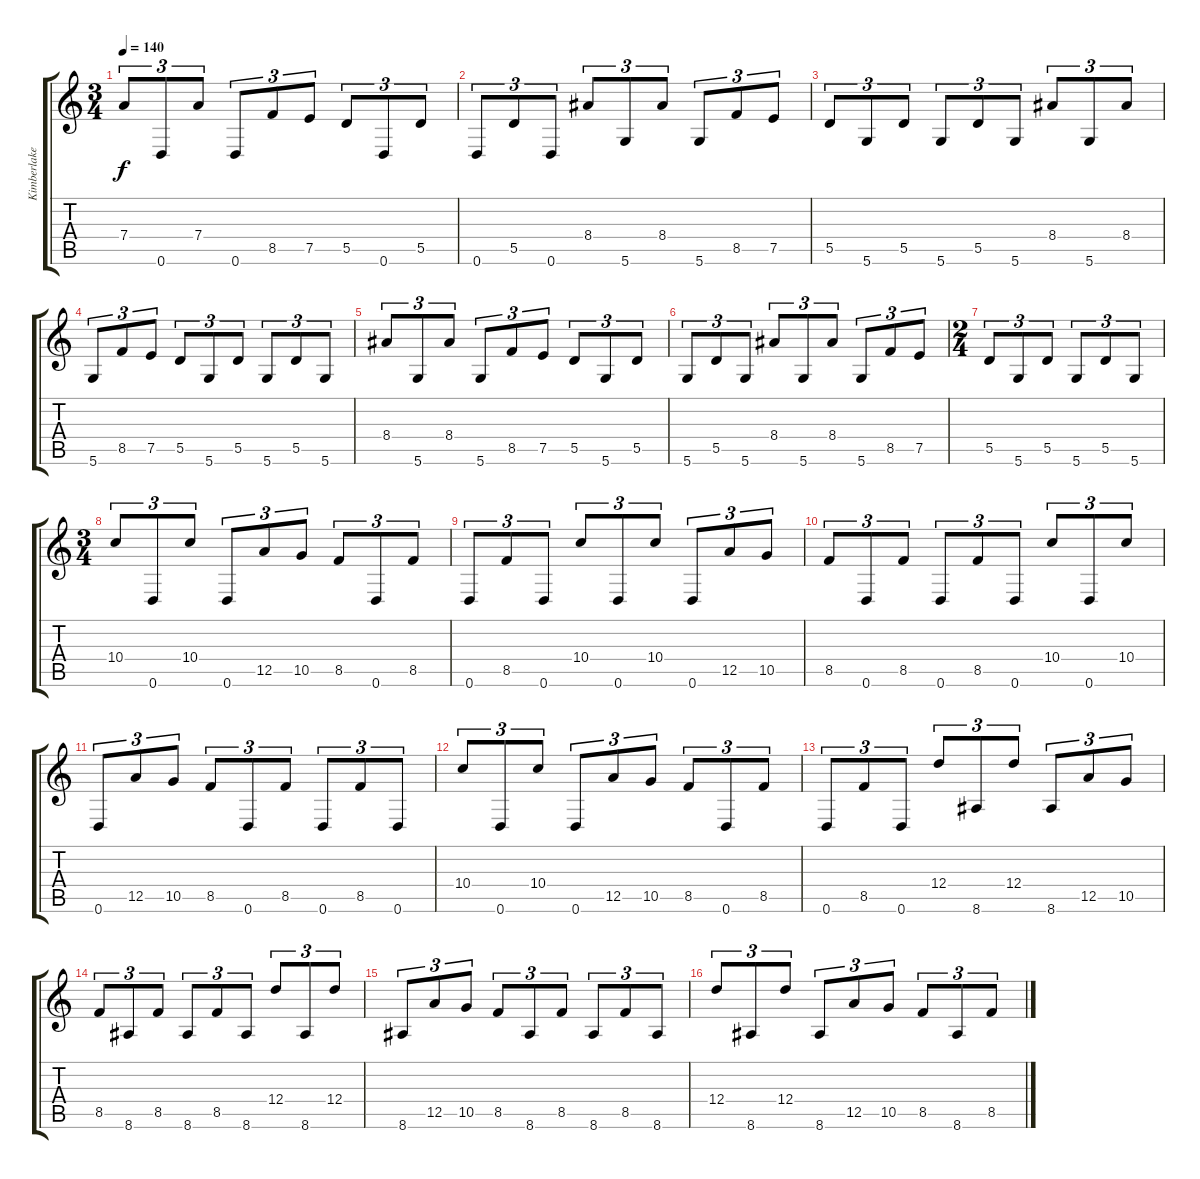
\track ("Kimberlake" "Kimberlake") {instrument distortionguitar}
\staff {score tabs}
\tuning (E4 B3 G3 D3 A2 D2) {hide}
\ts (3 4)
\tempo 140
\clef g2
\ks c
7.4.8{tu (3 2) dy f} 0.6.8{tu (3 2)} 7.4.8{tu (3 2)} 0.6.8{tu (3 2)} 8.5.8{tu (3 2)} 7.5.8{tu (3 2)} 5.5.8{tu (3 2)} 0.6.8{tu (3 2)} 5.5.8{tu (3 2)} |
0.6.8{tu (3 2)} 5.5.8{tu (3 2)} 0.6.8{tu (3 2)} 8.4.8{tu (3 2)} 5.6.8{tu (3 2)} 8.4.8{tu (3 2)} 5.6.8{tu (3 2)} 8.5.8{tu (3 2)} 7.5.8{tu (3 2)} |
5.5.8{tu (3 2)} 5.6.8{tu (3 2)} 5.5.8{tu (3 2)} 5.6.8{tu (3 2)} 5.5.8{tu (3 2)} 5.6.8{tu (3 2)} 8.4.8{tu (3 2)} 5.6.8{tu (3 2)} 8.4.8{tu (3 2)} |
5.6.8{tu (3 2)} 8.5.8{tu (3 2)} 7.5.8{tu (3 2)} 5.5.8{tu (3 2)} 5.6.8{tu (3 2)} 5.5.8{tu (3 2)} 5.6.8{tu (3 2)} 5.5.8{tu (3 2)} 5.6.8{tu (3 2)} |
8.4.8{tu (3 2)} 5.6.8{tu (3 2)} 8.4.8{tu (3 2)} 5.6.8{tu (3 2)} 8.5.8{tu (3 2)} 7.5.8{tu (3 2)} 5.5.8{tu (3 2)} 5.6.8{tu (3 2)} 5.5.8{tu (3 2)} |
5.6.8{tu (3 2)} 5.5.8{tu (3 2)} 5.6.8{tu (3 2)} 8.4.8{tu (3 2)} 5.6.8{tu (3 2)} 8.4.8{tu (3 2)} 5.6.8{tu (3 2)} 8.5.8{tu (3 2)} 7.5.8{tu (3 2)} |
\ts (2 4)
5.5.8{tu (3 2)} 5.6.8{tu (3 2)} 5.5.8{tu (3 2)} 5.6.8{tu (3 2)} 5.5.8{tu (3 2)} 5.6.8{tu (3 2)} |
\ts (3 4)
10.4.8{tu (3 2)} 0.6.8{tu (3 2)} 10.4.8{tu (3 2)} 0.6.8{tu (3 2)} 12.5.8{tu (3 2)} 10.5.8{tu (3 2)} 8.5.8{tu (3 2)} 0.6.8{tu (3 2)} 8.5.8{tu (3 2)} |
0.6.8{tu (3 2)} 8.5.8{tu (3 2)} 0.6.8{tu (3 2)} 10.4.8{tu (3 2)} 0.6.8{tu (3 2)} 10.4.8{tu (3 2)} 0.6.8{tu (3 2)} 12.5.8{tu (3 2)} 10.5.8{tu (3 2)} |
8.5.8{tu (3 2)} 0.6.8{tu (3 2)} 8.5.8{tu (3 2)} 0.6.8{tu (3 2)} 8.5.8{tu (3 2)} 0.6.8{tu (3 2)} 10.4.8{tu (3 2)} 0.6.8{tu (3 2)} 10.4.8{tu (3 2)} |
0.6.8{tu (3 2)} 12.5.8{tu (3 2)} 10.5.8{tu (3 2)} 8.5.8{tu (3 2)} 0.6.8{tu (3 2)} 8.5.8{tu (3 2)} 0.6.8{tu (3 2)} 8.5.8{tu (3 2)} 0.6.8{tu (3 2)} |
10.4.8{tu (3 2)} 0.6.8{tu (3 2)} 10.4.8{tu (3 2)} 0.6.8{tu (3 2)} 12.5.8{tu (3 2)} 10.5.8{tu (3 2)} 8.5.8{tu (3 2)} 0.6.8{tu (3 2)} 8.5.8{tu (3 2)} |
0.6.8{tu (3 2)} 8.5.8{tu (3 2)} 0.6.8{tu (3 2)} 12.4.8{tu (3 2)} 8.6.8{tu (3 2)} 12.4.8{tu (3 2)} 8.6.8{tu (3 2)} 12.5.8{tu (3 2)} 10.5.8{tu (3 2)} |
8.5.8{tu (3 2)} 8.6.8{tu (3 2)} 8.5.8{tu (3 2)} 8.6.8{tu (3 2)} 8.5.8{tu (3 2)} 8.6.8{tu (3 2)} 12.4.8{tu (3 2)} 8.6.8{tu (3 2)} 12.4.8{tu (3 2)} |
8.6.8{tu (3 2)} 12.5.8{tu (3 2)} 10.5.8{tu (3 2)} 8.5.8{tu (3 2)} 8.6.8{tu (3 2)} 8.5.8{tu (3 2)} 8.6.8{tu (3 2)} 8.5.8{tu (3 2)} 8.6.8{tu (3 2)} |
12.4.8{tu (3 2)} 8.6.8{tu (3 2)} 12.4.8{tu (3 2)} 8.6.8{tu (3 2)} 12.5.8{tu (3 2)} 10.5.8{tu (3 2)} 8.5.8{tu (3 2)} 8.6.8{tu (3 2)} 8.5.8{tu (3 2)}
